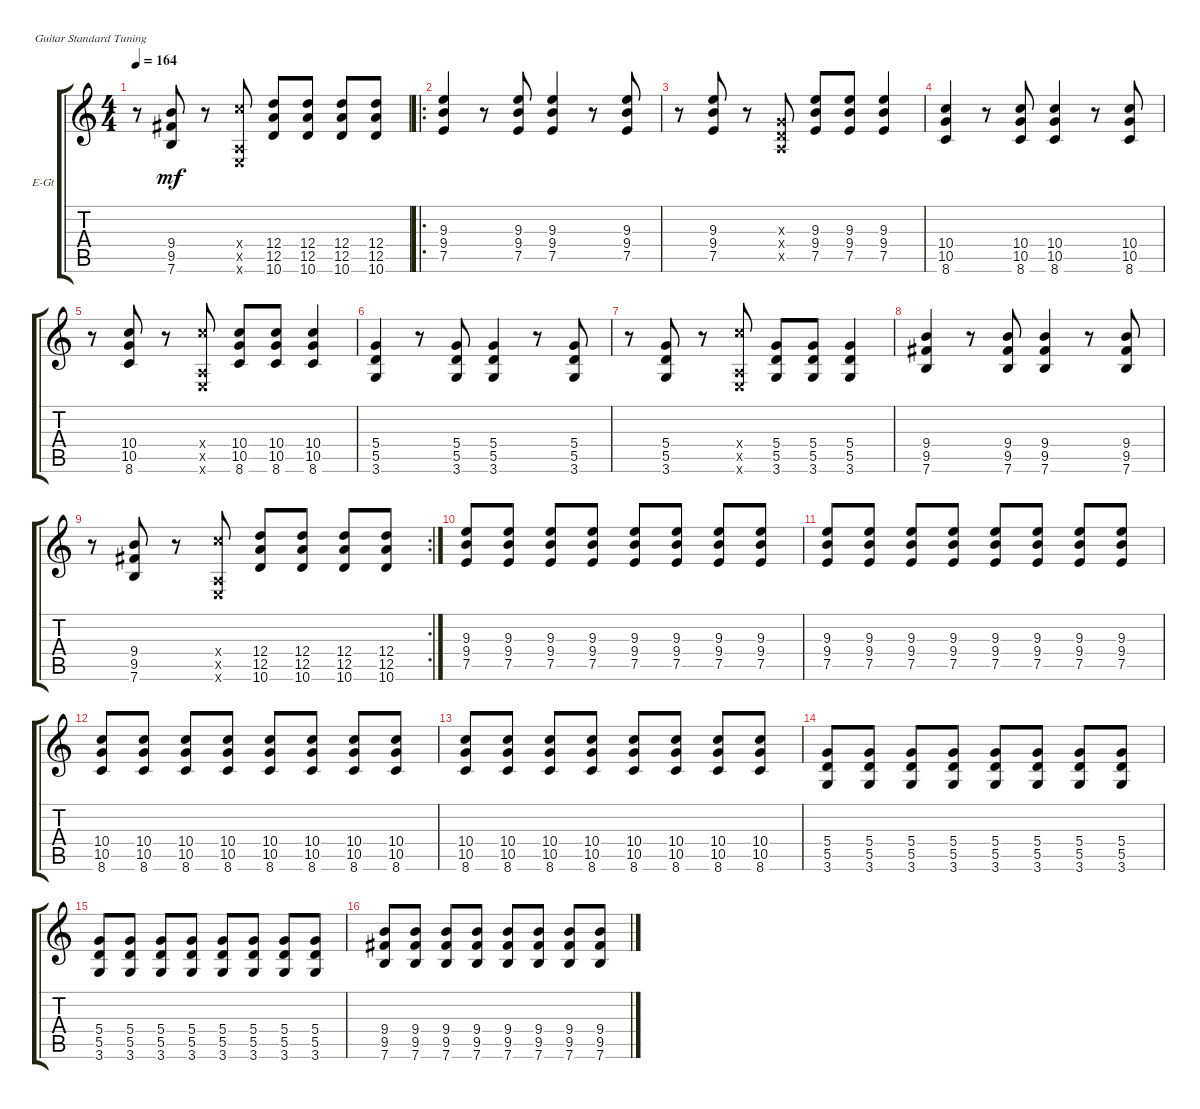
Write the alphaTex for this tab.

\defaultSystemsLayout 4
\bracketExtendMode groupsimilarinstruments
\firstSystemTrackNameOrientation horizontal
\otherSystemsTrackNameOrientation horizontal
\track ("Electric Guitar" "E-Gt") {instrument overdrivenguitar}
\staff {score tabs}
\tuning (E4 B3 G3 D3 A2 E2)
\ts (4 4)
\tempo 164
\clef g2
\scale
0.333333
\ks c
r.8{dy mf} (9.5 9.4 7.6).8 r.8 (10.4{x} 0.5{x} 0.6{x}).8 (12.5 12.4 10.6).8 (12.5 12.4 10.6).8 (12.5 12.4 10.6).8 (10.6 12.5 12.4).8 |
\ro
(7.5 9.4 9.3).4 r.8 (7.5 9.4 9.3).8 (9.3 9.4 7.5).4 r.8 (9.3 9.4 7.5).8 |
r.8 (7.5 9.4 9.3).8 r.8 (0.3{x} 0.4{x} 0.5{x}).8 (7.5 9.4 9.3).8 (7.5 9.4 9.3).8 (7.5 9.4 9.3).4 |
(10.5 10.4 8.6).4 r.8 (10.5 10.4 8.6).8 (10.4 10.5 8.6).4 r.8 (10.4 10.5 8.6).8 |
r.8 (10.5 10.4 8.6).8 r.8 (10.4{x} 0.5{x} 0.6{x}).8 (10.5 10.4 8.6).8 (10.5 10.4 8.6).8 (10.5 10.4 8.6).4 |
(5.5 5.4 3.6).4 r.8 (5.5 5.4 3.6).8 (5.4 5.5 3.6).4 r.8 (5.4 5.5 3.6).8 |
r.8 (5.5 5.4 3.6).8 r.8 (10.4{x} 0.5{x} 0.6{x}).8 (5.5 5.4 3.6).8 (5.5 5.4 3.6).8 (5.5 5.4 3.6).4 |
(9.5 9.4 7.6).4 r.8 (9.5 9.4 7.6).8 (9.4 9.5 7.6).4 r.8 (9.4 9.5 7.6).8 |
\rc 2
r.8 (9.5 9.4 7.6).8 r.8 (10.4{x} 0.5{x} 0.6{x}).8 (12.5 12.4 10.6).8 (12.5 12.4 10.6).8 (12.5 12.4 10.6).8 (10.6 12.5 12.4).8 |
\scale
0.333333 (7.5 9.4 9.3).8 (7.5 9.4 9.3).8 (7.5 9.4 9.3).8 (7.5 9.4 9.3).8 (7.5 9.4 9.3).8 (7.5 9.4 9.3).8 (7.5 9.4 9.3).8 (7.5 9.4 9.3).8 |
\scale
0.333333 (7.5 9.4 9.3).8 (7.5 9.4 9.3).8 (7.5 9.4 9.3).8 (7.5 9.4 9.3).8 (7.5 9.4 9.3).8 (7.5 9.4 9.3).8 (7.5 9.4 9.3).8 (7.5 9.4 9.3).8 |
\scale
0.333333 (8.6 10.4 10.5).8 (8.6 10.5 10.4).8 (8.6 10.5 10.4).8 (8.6 10.5 10.4).8 (8.6 10.5 10.4).8 (8.6 10.5 10.4).8 (8.6 10.5 10.4).8 (8.6 10.5 10.4).8 |
\scale
0.333333 (8.6 10.4 10.5).8 (8.6 10.5 10.4).8 (8.6 10.5 10.4).8 (8.6 10.5 10.4).8 (8.6 10.5 10.4).8 (8.6 10.5 10.4).8 (8.6 10.5 10.4).8 (8.6 10.5 10.4).8 |
\scale
0.333333 (3.6 5.5 5.4).8 (3.6 5.5 5.4).8 (3.6 5.5 5.4).8 (3.6 5.5 5.4).8 (3.6 5.5 5.4).8 (3.6 5.5 5.4).8 (3.6 5.5 5.4).8 (3.6 5.5 5.4).8 |
\scale
0.333333 (3.6 5.5 5.4).8 (3.6 5.5 5.4).8 (3.6 5.5 5.4).8 (3.6 5.5 5.4).8 (3.6 5.5 5.4).8 (3.6 5.5 5.4).8 (3.6 5.5 5.4).8 (3.6 5.5 5.4).8 |
\scale
0.322751 (7.6 9.5 9.4).8 (7.6 9.5 9.4).8 (7.6 9.5 9.4).8 (7.6 9.5 9.4).8 (7.6 9.5 9.4).8 (7.6 9.5 9.4).8 (7.6 9.5 9.4).8 (7.6 9.5 9.4).8
